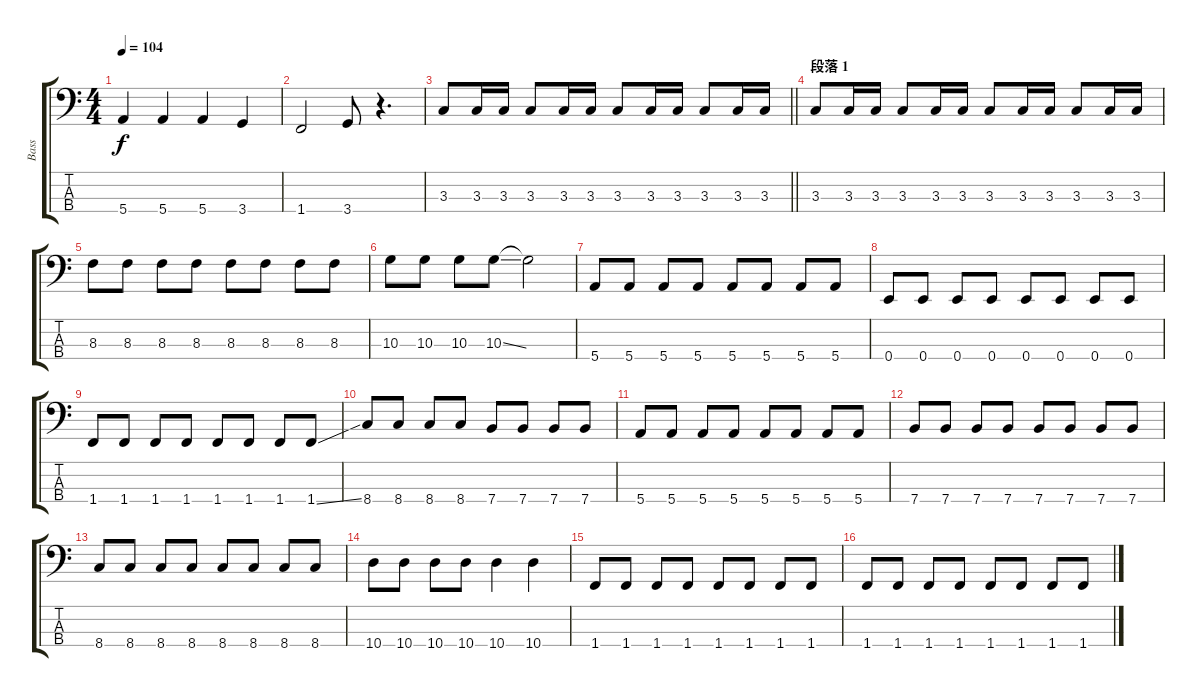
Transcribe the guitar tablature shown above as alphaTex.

\track ("Bass" "Bass") {instrument electricbassfinger}
\staff {score tabs}
\tuning (G2 D2 A1 E1) {hide}
\ts (4 4)
\tempo 104
\clef f4
\ks c
5.4.4{dy f} 5.4.4 5.4.4 3.4.4 |
1.4.2 3.4.8 r.4{d} |
\barLineRight lightlight
3.3.8 3.3.16 3.3.16 3.3.8 3.3.16 3.3.16 3.3.8 3.3.16 3.3.16 3.3.8 3.3.16 3.3.16 |
\section ("" "段落 1")
3.3.8 3.3.16 3.3.16 3.3.8 3.3.16 3.3.16 3.3.8 3.3.16 3.3.16 3.3.8 3.3.16 3.3.16 |
8.3.8 8.3.8 8.3.8 8.3.8 8.3.8 8.3.8 8.3.8 8.3.8 |
10.3.8 10.3.8 10.3.8 10.3{ss}.8 10.3{t}.2 |
5.4.8 5.4.8 5.4.8 5.4.8 5.4.8 5.4.8 5.4.8 5.4.8 |
0.4.8 0.4.8 0.4.8 0.4.8 0.4.8 0.4.8 0.4.8 0.4.8 |
1.4.8 1.4.8 1.4.8 1.4.8 1.4.8 1.4.8 1.4.8 1.4{ss}.8 |
8.4.8 8.4.8 8.4.8 8.4.8 7.4.8 7.4.8 7.4.8 7.4.8 |
5.4.8 5.4.8 5.4.8 5.4.8 5.4.8 5.4.8 5.4.8 5.4.8 |
7.4.8 7.4.8 7.4.8 7.4.8 7.4.8 7.4.8 7.4.8 7.4.8 |
8.4.8 8.4.8 8.4.8 8.4.8 8.4.8 8.4.8 8.4.8 8.4.8 |
10.4.8 10.4.8 10.4.8 10.4.8 10.4.4 10.4.4 |
1.4.8 1.4.8 1.4.8 1.4.8 1.4.8 1.4.8 1.4.8 1.4.8 |
1.4.8 1.4.8 1.4.8 1.4.8 1.4.8 1.4.8 1.4.8 1.4.8
